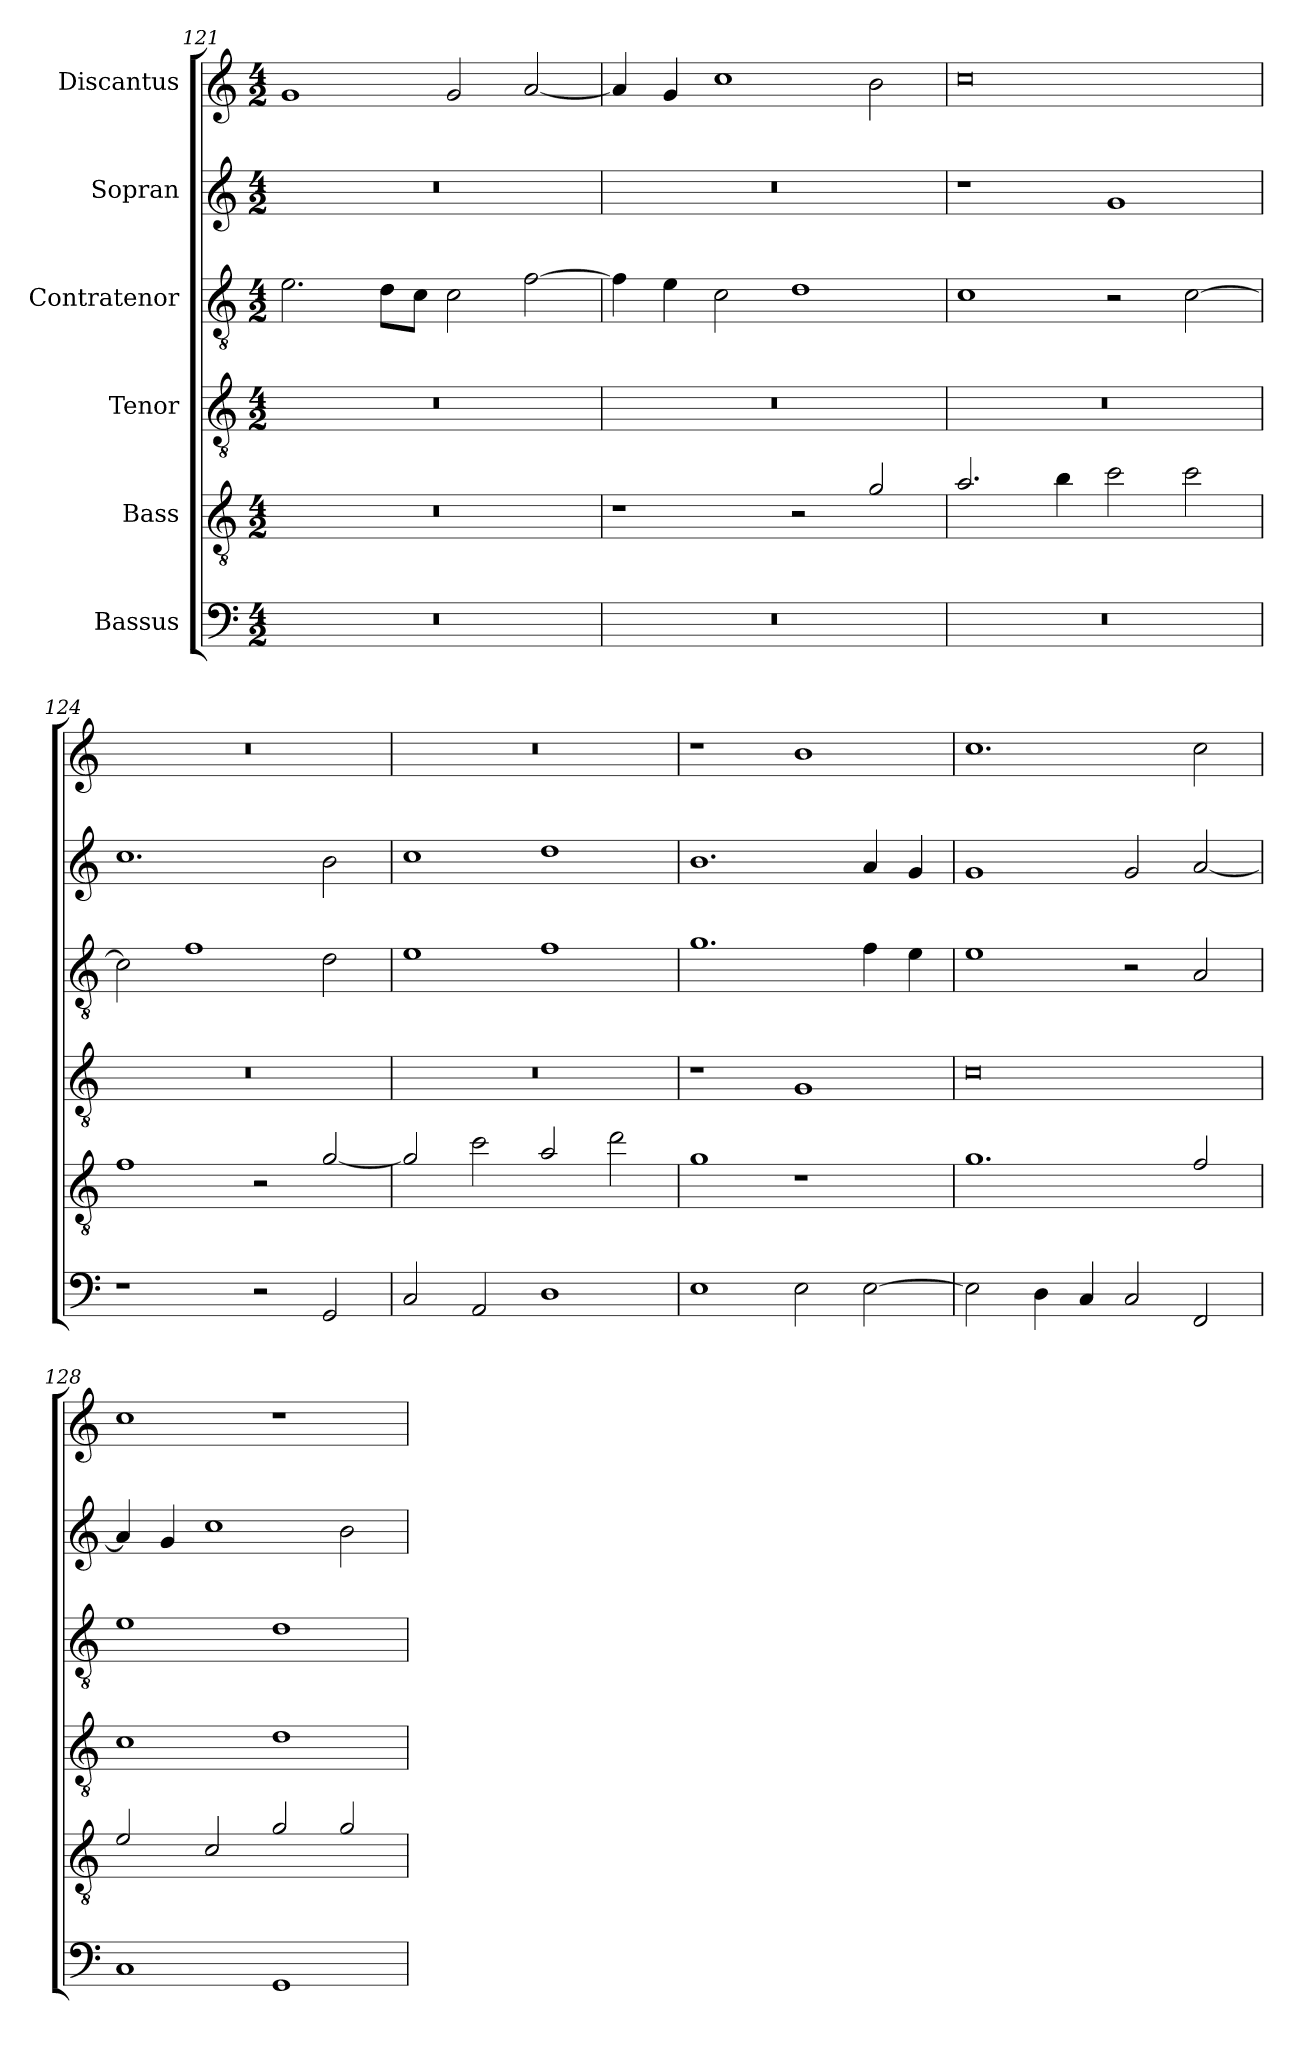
**kern	**kern	**kern	**kern	**kern	**kern
*part6	*part5	*part4	*part3	*part2	*part1
*staff6	*staff5	*staff4	*staff3	*staff2	*staff1
*I"Bassus	*I"Bass	*I"Tenor	*I"Contratenor	*I"Sopran	*I"Discantus
*clefF4	*clefGv2	*clefGv2	*clefGv2	*clefG2	*clefG2
*k[]	*k[]	*k[]	*k[]	*k[]	*k[]
*M4/2	*M4/2	*M4/2	*M4/2	*M4/2	*M4/2
=121	=121	=121	=121	=121	=121
0r	0r	0r	2.e\	0r	1g/
.	.	.	8d\L	.	.
.	.	.	8c\J	.	.
.	.	.	2c\	.	2g/
.	.	.	[2f\	.	[2a/
=122	=122	=122	=122	=122	=122
0r	1r	0r	4f\]	0r	4a/]
.	.	.	4e\	.	4g/
.	.	.	2c\	.	1cc\
.	2r	.	1d\	.	.
.	2g/	.	.	.	2b\
=123	=123	=123	=123	=123	=123
0r	2.a/	0r	1c\	1r	0cc\
.	4b\	.	.	.	.
.	2cc\	.	2r	1g/	.
.	2cc\	.	[2c\	.	.
=124	=124	=124	=124	=124	=124
1r	1f/	0r	2c\]	1.cc\	0r
.	.	.	1f\	.	.
2r	2r	.	.	.	.
2GG/	[2g/	.	2d\	2b\	.
=125	=125	=125	=125	=125	=125
2C/	2g/]	0r	1e\	1cc\	0r
2AA/	2cc\	.	.	.	.
1D\	2a/	.	1f\	1dd\	.
.	2dd\	.	.	.	.
=126	=126	=126	=126	=126	=126
1E\	1g/	1r	1.g\	1.b\	1r
2E\	1r	1G/	.	.	1b\
[2E\	.	.	4f\	4a/	.
.	.	.	4e\	4g/	.
=127	=127	=127	=127	=127	=127
2E\]	1.g/	0c\	1e\	1g/	1.cc\
4D\	.	.	.	.	.
4C/	.	.	.	.	.
2C/	.	.	2r	2g/	.
2FF/	2f/	.	2A/	[2a/	2cc\
=128	=128	=128	=128	=128	=128
1C/	2e/	1c\	1e\	4a/]	1cc\
.	.	.	.	4g/	.
.	2c/	.	.	1cc\	.
1GG/	2g/	1d\	1d\	.	1r
.	2g/	.	.	2b\	.
=	=	=	=	=	=
*-	*-	*-	*-	*-	*-
